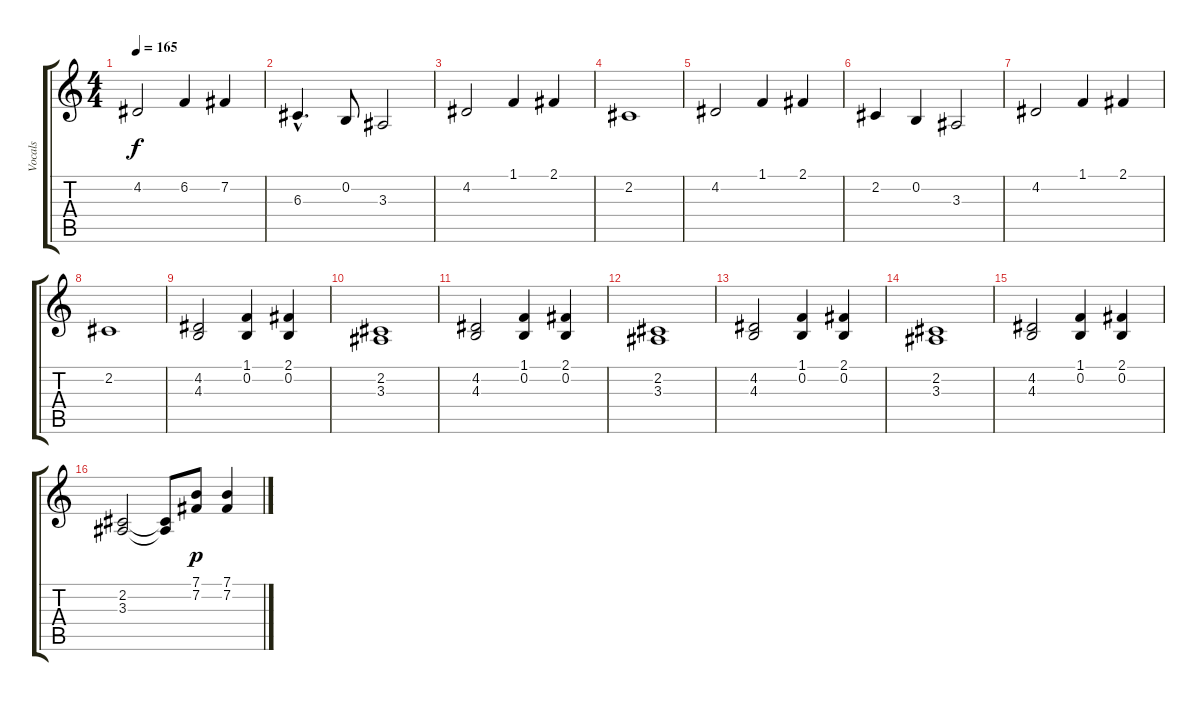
\track ("Vocals" "Vocals") {instrument brightacousticpiano}
\staff {score tabs}
\tuning (E4 B3 G3 D3 A2 E2) {hide}
\ts (4 4)
\tempo 165
\clef g2
\ks c
4.2.2{dy f} 6.2.4 7.2.4 |
6.3{hac}.4{d} 0.2.8 3.3.2 |
4.2.2 1.1.4 2.1.4 |
2.2.1 |
4.2.2 1.1.4 2.1.4 |
2.2.4 0.2.4 3.3.2 |
4.2.2 1.1.4 2.1.4 |
2.2.1 |
(4.2 4.3).2 (1.1 0.2).4 (2.1 0.2).4 |
(2.2 3.3).1 |
(4.2 4.3).2 (1.1 0.2).4 (2.1 0.2).4 |
(2.2 3.3).1 |
(4.2 4.3).2 (1.1 0.2).4 (2.1 0.2).4 |
(2.2 3.3).1 |
(4.2 4.3).2 (1.1 0.2).4 (2.1 0.2).4 |
(2.2 3.3).2 (2.2{t} 3.3{t}).8 (7.1 7.2).8{dy p} (7.1 7.2).4
